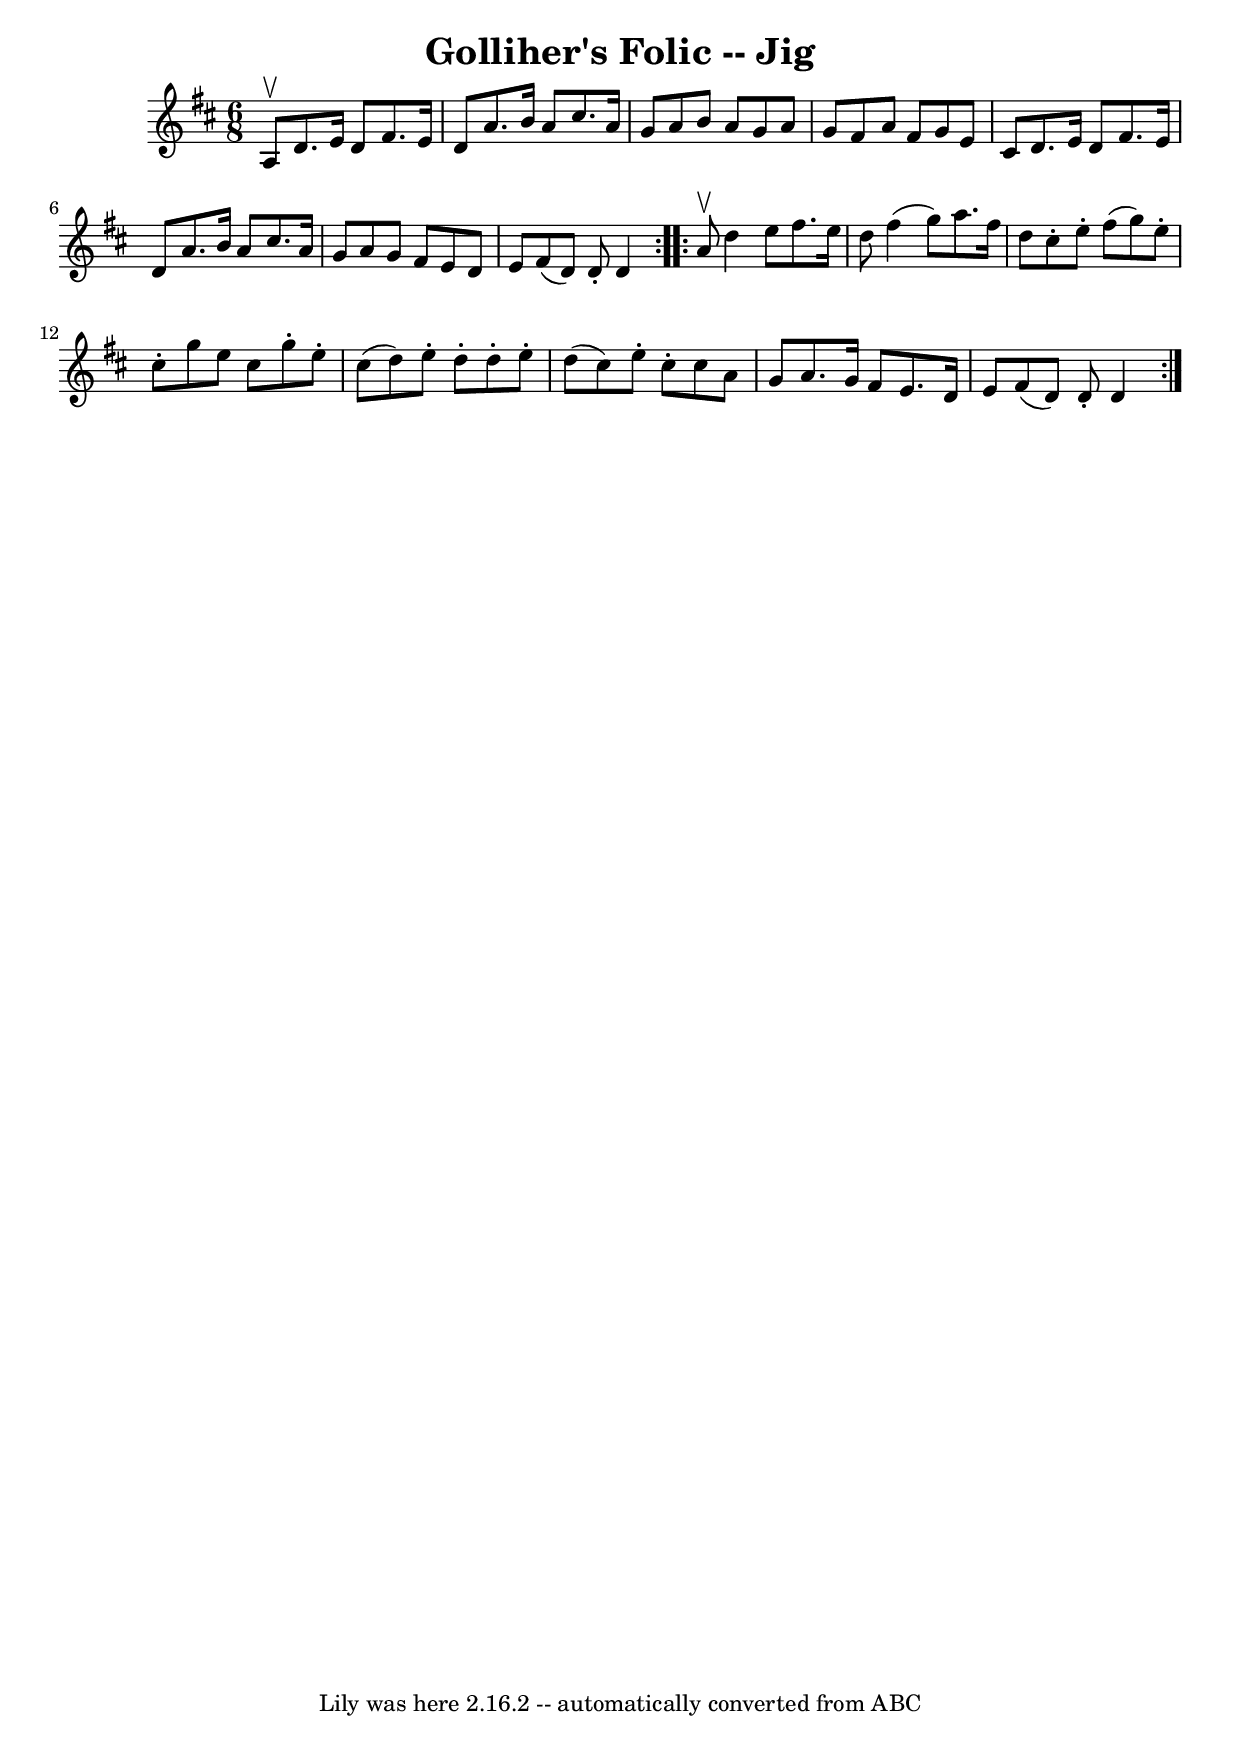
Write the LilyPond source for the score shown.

\version "2.16.2"
\include "Mammoth.ily"
\header {
  %% book = "Ryan's Mammoth Collection"
 crossRefNumber = "1"
 footnotes = "\\\\86 443"
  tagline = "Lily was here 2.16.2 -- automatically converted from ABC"
  title = "Golliher's Folic -- Jig"

}
voicedefault =  {



  \repeat volta 2 {

    \time 6/8 
    \key d \major a8^\upbow  |
 d'8. e'16 d'8 fs'8. e'16 d'8     |
 a'8. b'16 a'8 cs''8. a'16 g'8     |
 a'8 b'8 a'8 g'8 a'8 g'8    |
 fs'8 a'8 fs'8 g'8 e'8 cs'8     |
 d'8. e'16 d'8 fs'8. e'16 d'8     |
 a'8. b'16 a'8 cs''8. a'16 g'8     |
 a'8 g'8 fs'8 e'8 d'8 e'8    |
 fs'8 (d'8 ) d'8-. d'4  
  }     
  \repeat volta 2 { a'8^\upbow  |
 d''4 e''8 fs''8. e''16 d''8     |
 fs''4 (g''8) a''8. fs''16 d''8     |
 cs''8-. e''8-. fs''8 (g''8) e''8-. cs''8-.   |
 g''8 e''8 cs''8 g''8-. e''8-. cs''8 ( |
 d''8) e''8-. d''8-. d''8-. e''8-. d''8 (|
 cs''8) e''8-. cs''8-. cs''8 a'8 g'8     |
 a'8. g'16 fs'8 e'8. d'16 e'8    |
 fs'8 (
 d'8) d'8-. d'4  
  }   

}

\score{
  <<

    \context Staff="default"
    {
      \voicedefault 
      
    }

  >>
  \layout {
    
  }
  \midi {
  }

}
